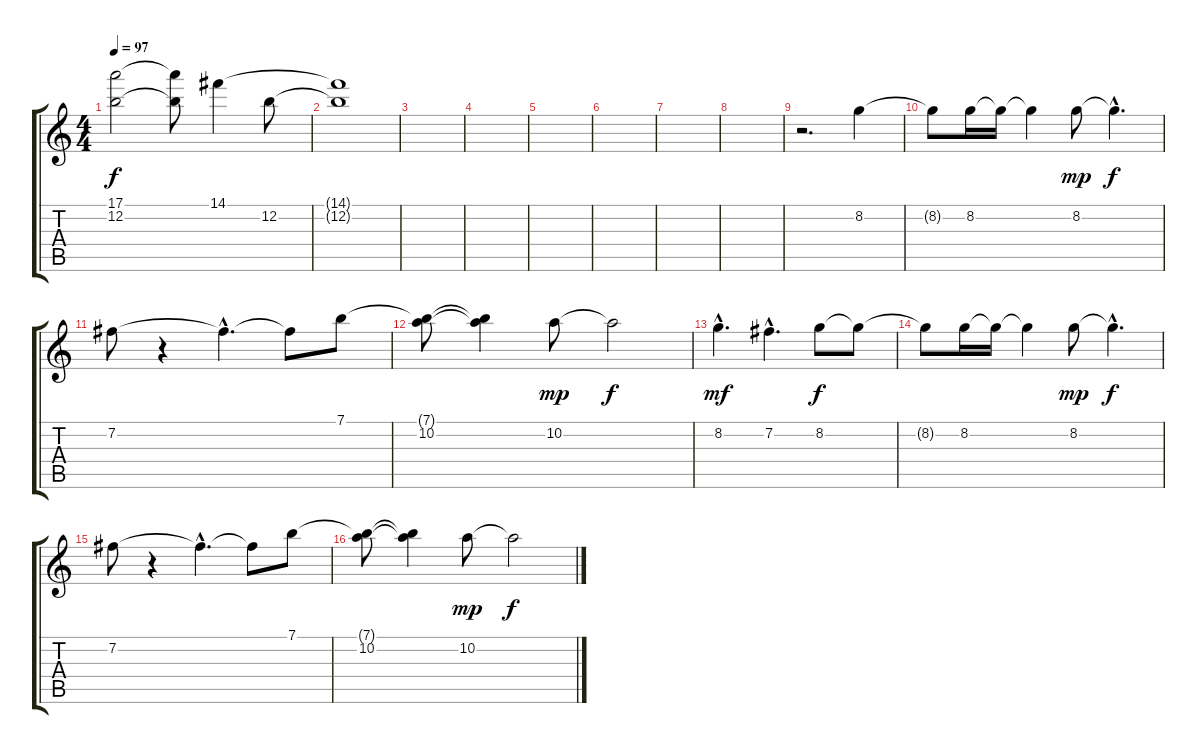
\track "" {instrument distortionguitar}
\staff {score tabs}
\tuning (E4 B3 G3 D3 A2 E2) {hide}
\ts (4 4)
\tempo 97
\clef g2
\ks c
(17.1{t} 12.2{t}).2{dy f} (17.1{t} 12.2{t}).8{volume 8 instrument acousticguitarsteel} 14.1.4 12.2.8 |
\section ("" "")
(14.1{t} 12.2{t}).1 |
|
|
|
\section ("" "")
|
|
|
r.2{d volume 12 instrument distortionguitar} 8.2.4{volume 7} |
\section ("" "")
8.2{t}.8 8.2.16{volume 12} 8.2{t}.16{volume 8} 8.2{t}.4 8.2.8{dy mp volume 12} 8.2{hac t}.4{d dy f volume 9} |
7.2.8{volume 12} r.4{volume 8} 7.2{hac t}.4{d} 7.2{t}.8 7.1.8{volume 12} |
(7.1{t} 10.2).8{volume 9} (7.1{t} 10.2{t}).4{volume 6} 10.2.8{dy mp volume 12} 10.2{t}.2{dy f volume 9} |
8.2{hac}.4{d dy mf volume 12} 7.2{hac}.4{d} 8.2.8{dy f volume 7} 8.2{t}.8 |
\section ("" "")
8.2{t}.8 8.2.16{volume 12} 8.2{t}.16{volume 8} 8.2{t}.4 8.2.8{dy mp volume 12} 8.2{hac t}.4{d dy f volume 9} |
7.2.8{volume 12} r.4{volume 8} 7.2{hac t}.4{d} 7.2{t}.8 7.1.8{volume 12} |
(7.1{t} 10.2).8{volume 9} (7.1{t} 10.2{t}).4{volume 6} 10.2.8{dy mp volume 12} 10.2{t}.2{dy f volume 9}
